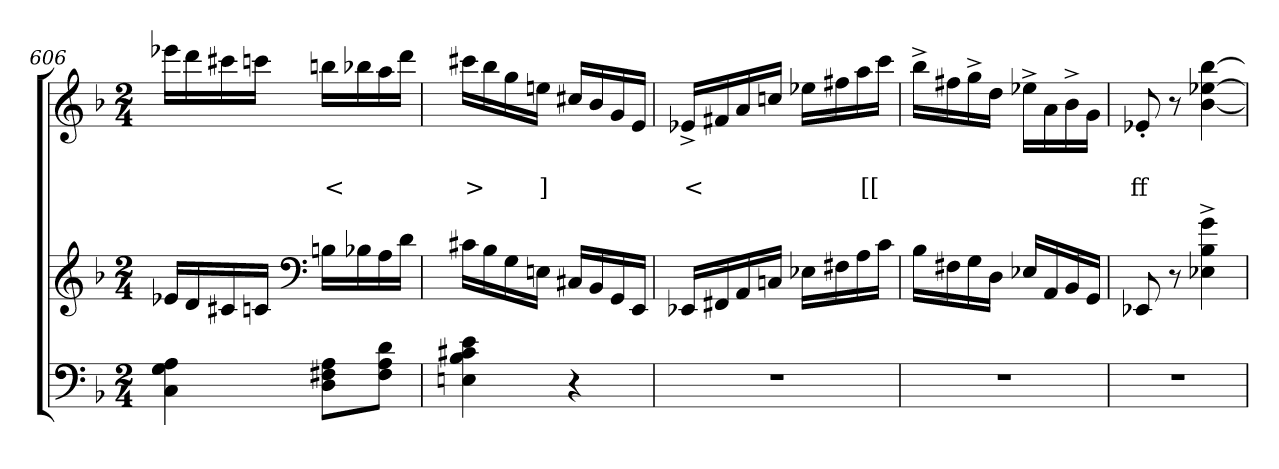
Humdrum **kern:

**kern	**kern	**kern	**text	**text
*part3	*part2	*part1	*part1	*part1
*staff3	*staff2	*staff1	*staff1	*staff1
*clefF4	*clefG2	*clefG2	*	*
*k[b-]	*k[b-]	*k[b-]	*	*
*M2/4	*M2/4	*M2/4	*	*
=606	=606	=606	=606	=606
4A 4G 4C	16e-XLL	16eee-XLL	.	.
.	16d	16ddd	.	.
.	16c#X	16ccc#X	.	.
.	16cnJJ	16cccnJJ	.	.
*	*clefF4	*	*	*
8A 8F#X 8DL	16BnLL	16bbnLL	.	<
.	16B-X	16bb-X	.	.
8d 8A 8F#J	16A	16aa	.	.
.	16dJJ	16dddJJ	.	.
=607	=607	=607	=607	=607
4e 4c#X 4B- 4En	16c#XLL	16ccc#XLL	.	>
.	16B-	16bb-	.	.
.	16G	16gg	.	.
.	16EnJJ	16eenJJ	.	]
4r	16C#LL	16cc#LL	.	.
.	16BB-	16b-	.	.
.	16GG	16g	.	.
.	16EEJJ	16eJJ	.	.
=608	=608	=608	=608	=608
2r	16EE-XLL	16e-X^>LL	.	<
.	16FF#X	16f#X	.	.
.	16AA	16a	.	.
.	16CnJJ	16ccnJJ	.	.
.	16E-LL	16ee-LL	.	.
.	16F#	16ff#	.	.
.	16A	16aa	.	.
.	16cJJ	16cccJJ	.	[[
=609	=609	=609	=609	=609
2r	16B-LL	16bb-^>LL	.	.
.	16F#X	16ff#X	.	.
.	16G	16gg^>	.	.
.	16DJJ	16ddJJ	.	.
.	16E-XLL	16ee-X^>LL	.	.
.	16AA	16a	.	.
.	16BB-	16b-^>	.	.
.	16GGJJ	16gJJ	.	.
=610	=610	=610	=610	=610
2r	8EE-X	8e-X'>	.	ff
.	8r	8r	.	.
.	4g^> 4B-^> 4E-^>	[4bb- [4ee- [4b-	.	.
=	=	=	=	=
*-	*-	*-	*-	*-
